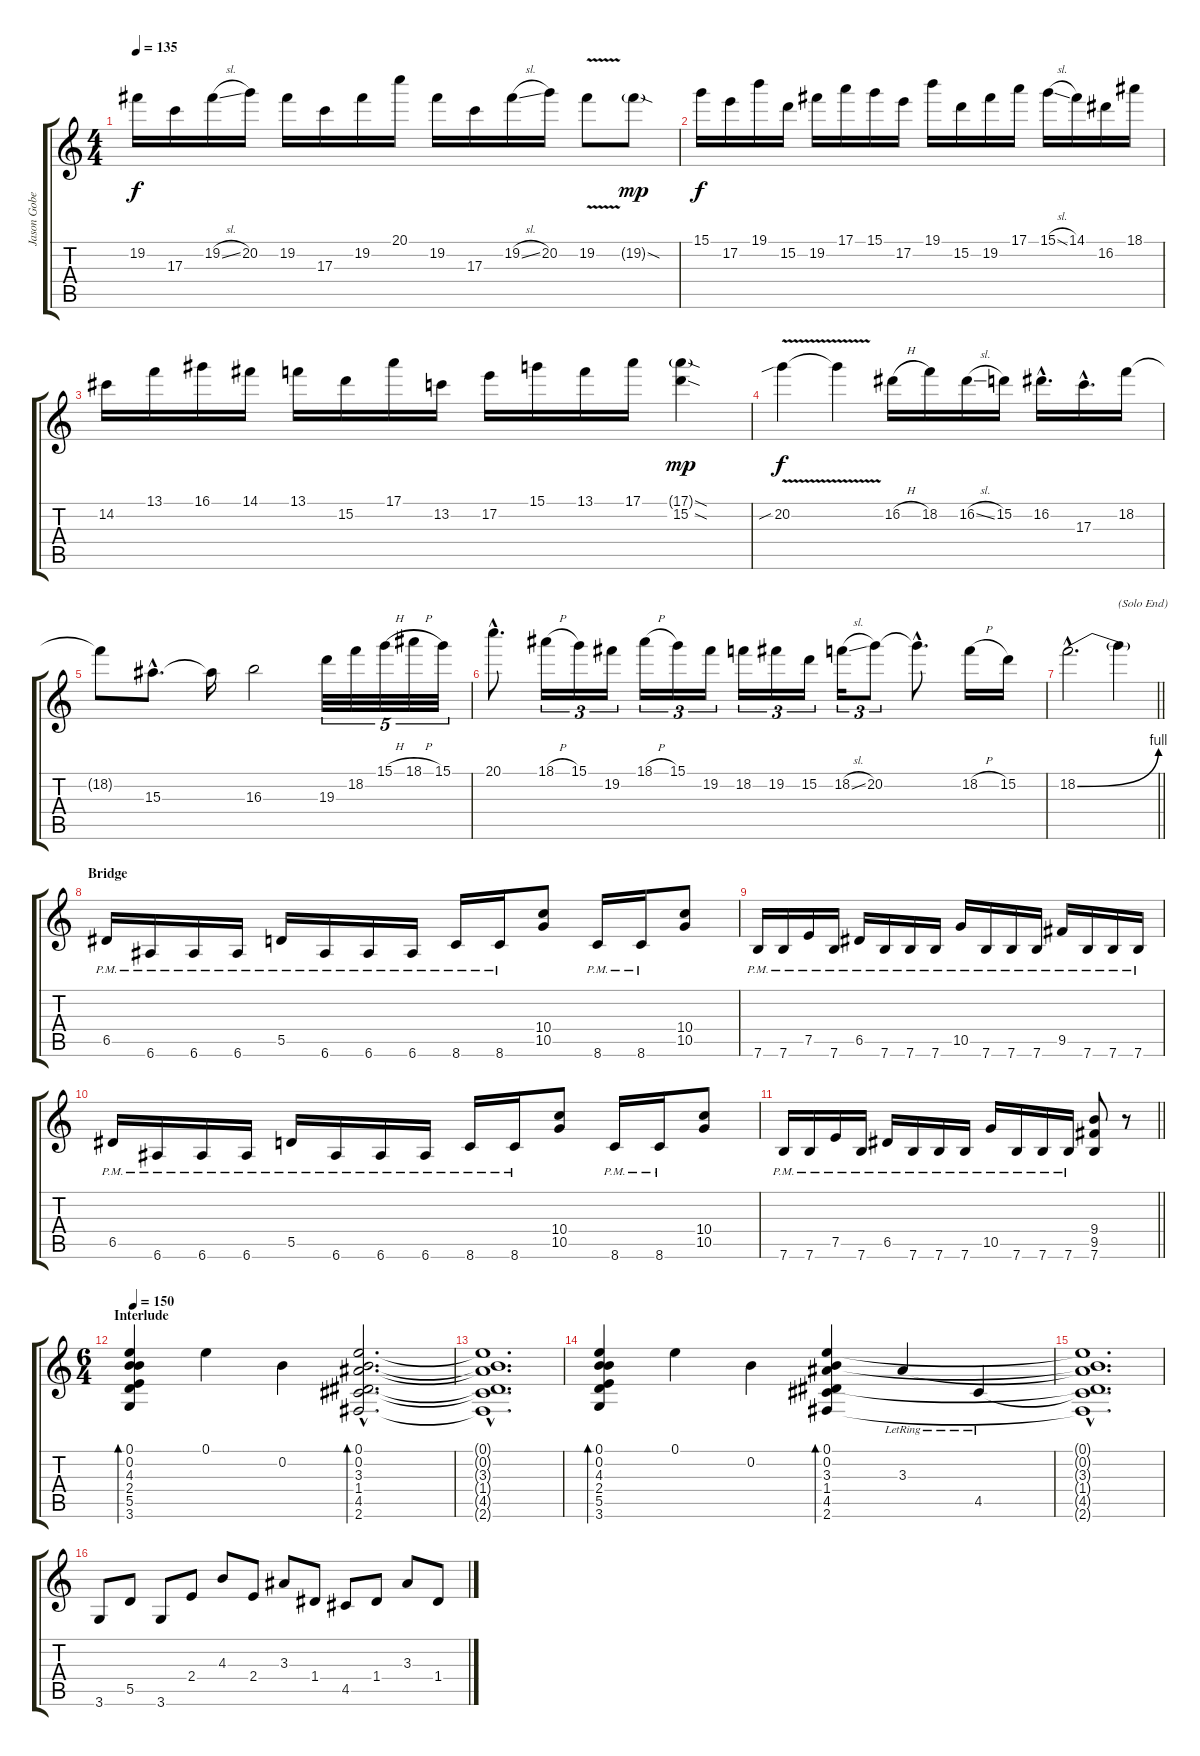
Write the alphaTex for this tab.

\track ("Jason Gobel (Right Channel)" "Jason Gobe") {instrument distortionguitar}
\staff {score tabs}
\tuning (E4 B3 G3 D3 A2 E2) {hide}
\ts (4 4)
\tempo 135
\clef g2
\ks c
19.2.16{dy f} 17.3.16 19.2{sl}.16 20.2.16 19.2.16 17.3.16 19.2.16 20.1.16 19.2.16 17.3.16 19.2{sl}.16 20.2.16 19.2{v}.8 19.2{sod g}.8{dy mp} |
15.1.16{dy f} 17.2.16 19.1.16 15.2.16 19.2.16 17.1.16 15.1.16 17.2.16 19.1.16 15.2.16 19.2.16 17.1.16 15.1{sl}.16 14.1.16 16.2.16 18.1.16 |
14.2.16 13.1.16 16.1.16 14.1.16 13.1.16 15.2.16 17.1.16 13.2.16 17.2.16 15.1.16 13.1.16 17.1.16 (17.1{sod g} 15.2{sod}).4{dy mp} |
20.2{v sib}.4{dy f} 20.2{t}.4 16.2{h}.16 18.2.16 16.2{sl}.16 15.2.16 16.2{hac}.16{d} 17.3{hac}.16{d} 18.2.16 |
18.2{t}.8 15.3{hac}.8{d} 15.3{t}.16 16.3.2 19.3.32{tu (5 4)} 18.2.32{tu (5 4)} 15.1{h}.32{tu (5 4)} 18.1{h}.32{tu (5 4)} 15.1.32{tu (5 4)} |
20.1{hac}.8{d} 18.1{h}.16{tu (3 2)} 15.1.16{tu (3 2)} 19.2.16{tu (3 2)} 18.1{h}.16{tu (3 2)} 15.1.16{tu (3 2)} 19.2.16{tu (3 2)} 18.2.16{tu (3 2)} 19.2.16{tu (3 2)} 15.2.16{tu (3 2)} 18.2{sl}.16{tu (3 2)} 20.2.8{tu (3 2)} 20.2{hac t}.8{d} 18.2{h}.16 15.2.16 |
\barLineRight lightlight
18.2{be (bend 0 0 60 4) hac}.2{d} 18.2{t}.4{txt "(Solo End)"} |
\section ("" "Bridge")
6.5{pm}.16 6.6{pm}.16 6.6{pm}.16 6.6{pm}.16 5.5{pm}.16 6.6{pm}.16 6.6{pm}.16 6.6{pm}.16 8.6{pm}.16 8.6{pm}.16 (10.4 10.5).8 8.6{pm}.16 8.6{pm}.16 (10.4 10.5).8 |
7.6{pm}.16 7.6{pm}.16 7.5{pm}.16 7.6{pm}.16 6.5{pm}.16 7.6{pm}.16 7.6{pm}.16 7.6{pm}.16 10.5{pm}.16 7.6{pm}.16 7.6{pm}.16 7.6{pm}.16 9.5{pm}.16 7.6{pm}.16 7.6{pm}.16 7.6{pm}.16 |
6.5{pm}.16 6.6{pm}.16 6.6{pm}.16 6.6{pm}.16 5.5{pm}.16 6.6{pm}.16 6.6{pm}.16 6.6{pm}.16 8.6{pm}.16 8.6{pm}.16 (10.4 10.5).8 8.6{pm}.16 8.6{pm}.16 (10.4 10.5).8 |
\barLineRight lightlight
7.6{pm}.16 7.6{pm}.16 7.5{pm}.16 7.6{pm}.16 6.5{pm}.16 7.6{pm}.16 7.6{pm}.16 7.6{pm}.16 10.5{pm}.16 7.6{pm}.16 7.6{pm}.16 7.6{pm}.16 (9.4 9.5 7.6).8 r.8 |
\ts (6 4)
\section ("" "Interlude")
\tempo 150
(0.1 0.2 4.3 2.4 5.5 3.6).4{bd 120 instrument electricguitarclean} 0.1.4 0.2.4 (0.1{hac} 0.2{hac} 3.3{hac} 1.4{hac} 4.5{hac} 2.6{hac}).2{d bd 240} |
(0.1{hac t} 0.2{hac t} 3.3{hac t} 1.4{hac t} 4.5{hac t} 2.6{hac t}).1{d} |
(0.1 0.2 4.3 2.4 5.5 3.6).4{bd 120} 0.1.4 0.2.4 (0.1 0.2 3.3 1.4 4.5 2.6).4{bd 120} 3.3{lr}.4 4.5{lr}.4 |
(0.1{hac t} 0.2{hac t} 3.3{hac t} 1.4{hac t} 4.5{hac t} 2.6{hac t}).1{d} |
3.6.8{volume 11} 5.5.8 3.6.8 2.4.8 4.3.8 2.4.8 3.3.8 1.4.8 4.5.8 1.4.8 3.3.8 1.4.8
